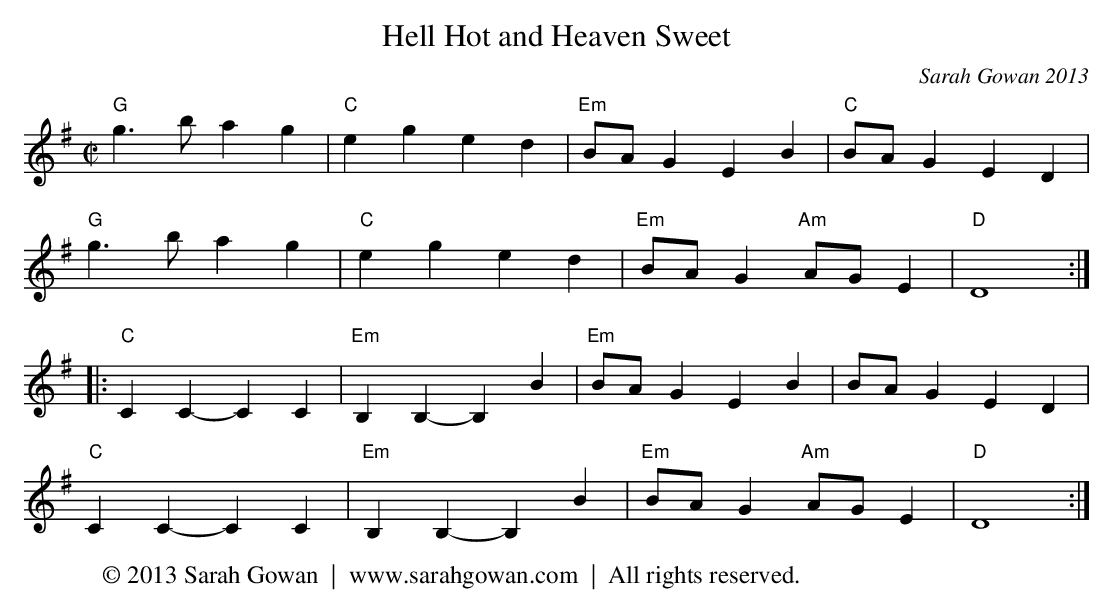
X:1
T:Hell Hot and Heaven Sweet
C:Sarah Gowan 2013
M:C|
L:1/8
K:G
"G"g3b a2 g2|"C"e2g2e2d2|"Em"BAG2 E2B2 |"C"BAG2 E2D2|
"G"g3b a2 g2|"C"e2g2e2d2|"Em"BAG2 "Am"AGE2|"D"D8:|
|:"C"C2C2-C2C2|"Em"B,2B,2-B,2B2|"Em"BAG2 E2B2 |BAG2 E2D2|
"C"C2C2-C2C2|"Em"B,2B,2-B,2B2|"Em"BAG2 "Am"AGE2|"D"D8:|
W: © 2013 Sarah Gowan  |  www.sarahgowan.com  |  All rights reserved.
